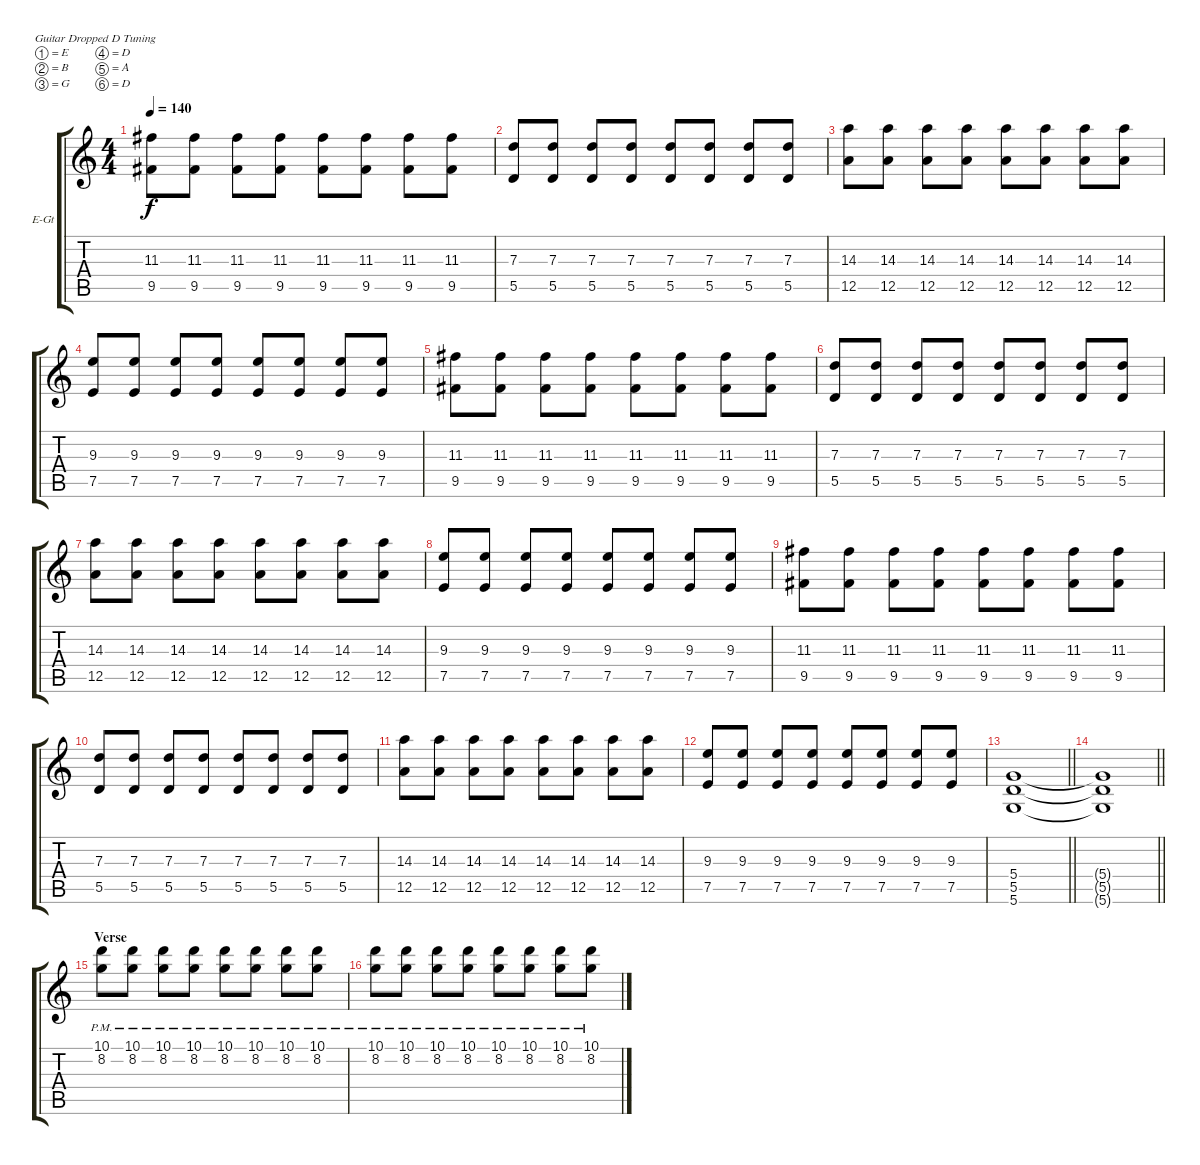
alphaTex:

\bracketExtendMode groupsimilarinstruments
\firstSystemTrackNameOrientation horizontal
\otherSystemsTrackNameOrientation horizontal
\track ("Lead Guitar" "E-Gt") {instrument overdrivenguitar}
\staff {score tabs}
\tuning (E4 B3 G3 D3 A2 D2)
\ts (4 4)
\tempo 140
\clef g2
\ks c
(9.5 11.3).8{dy f} (9.5 11.3).8 (9.5 11.3).8 (9.5 11.3).8 (9.5 11.3).8 (9.5 11.3).8 (9.5 11.3).8 (9.5 11.3).8 |
(5.5 7.3).8 (5.5 7.3).8 (5.5 7.3).8 (5.5 7.3).8 (5.5 7.3).8 (5.5 7.3).8 (5.5 7.3).8 (5.5 7.3).8 |
(12.5 14.3).8 (12.5 14.3).8 (12.5 14.3).8 (12.5 14.3).8 (12.5 14.3).8 (12.5 14.3).8 (12.5 14.3).8 (12.5 14.3).8 |
(7.5 9.3).8 (7.5 9.3).8 (7.5 9.3).8 (7.5 9.3).8 (7.5 9.3).8 (7.5 9.3).8 (7.5 9.3).8 (7.5 9.3).8 |
(9.5 11.3).8 (9.5 11.3).8 (9.5 11.3).8 (9.5 11.3).8 (9.5 11.3).8 (9.5 11.3).8 (9.5 11.3).8 (9.5 11.3).8 |
(5.5 7.3).8 (5.5 7.3).8 (5.5 7.3).8 (5.5 7.3).8 (5.5 7.3).8 (5.5 7.3).8 (5.5 7.3).8 (5.5 7.3).8 |
(12.5 14.3).8 (12.5 14.3).8 (12.5 14.3).8 (12.5 14.3).8 (12.5 14.3).8 (12.5 14.3).8 (12.5 14.3).8 (12.5 14.3).8 |
(7.5 9.3).8 (7.5 9.3).8 (7.5 9.3).8 (7.5 9.3).8 (7.5 9.3).8 (7.5 9.3).8 (7.5 9.3).8 (7.5 9.3).8 |
(9.5 11.3).8 (9.5 11.3).8 (9.5 11.3).8 (9.5 11.3).8 (9.5 11.3).8 (9.5 11.3).8 (9.5 11.3).8 (9.5 11.3).8 |
(5.5 7.3).8 (5.5 7.3).8 (5.5 7.3).8 (5.5 7.3).8 (5.5 7.3).8 (5.5 7.3).8 (5.5 7.3).8 (5.5 7.3).8 |
(12.5 14.3).8 (12.5 14.3).8 (12.5 14.3).8 (12.5 14.3).8 (12.5 14.3).8 (12.5 14.3).8 (12.5 14.3).8 (12.5 14.3).8 |
(7.5 9.3).8 (7.5 9.3).8 (7.5 9.3).8 (7.5 9.3).8 (7.5 9.3).8 (7.5 9.3).8 (7.5 9.3).8 (7.5 9.3).8 |
\barLineRight lightlight
(5.4 5.5 5.6).1 |
\section ("" "")
\barLineRight lightlight
(5.4{t} 5.5{t} 5.6{t}).1 |
\section ("" "Verse")
(8.2{pm} 10.1{pm}).8 (8.2{pm} 10.1{pm}).8 (8.2{pm} 10.1{pm}).8 (8.2{pm} 10.1{pm}).8 (8.2{pm} 10.1{pm}).8 (8.2{pm} 10.1{pm}).8 (8.2{pm} 10.1{pm}).8 (8.2{pm} 10.1{pm}).8 |
(8.2{pm} 10.1{pm}).8 (8.2{pm} 10.1{pm}).8 (8.2{pm} 10.1{pm}).8 (8.2{pm} 10.1{pm}).8 (8.2{pm} 10.1{pm}).8 (8.2{pm} 10.1{pm}).8 (8.2{pm} 10.1{pm}).8 (8.2{pm} 10.1{pm}).8
